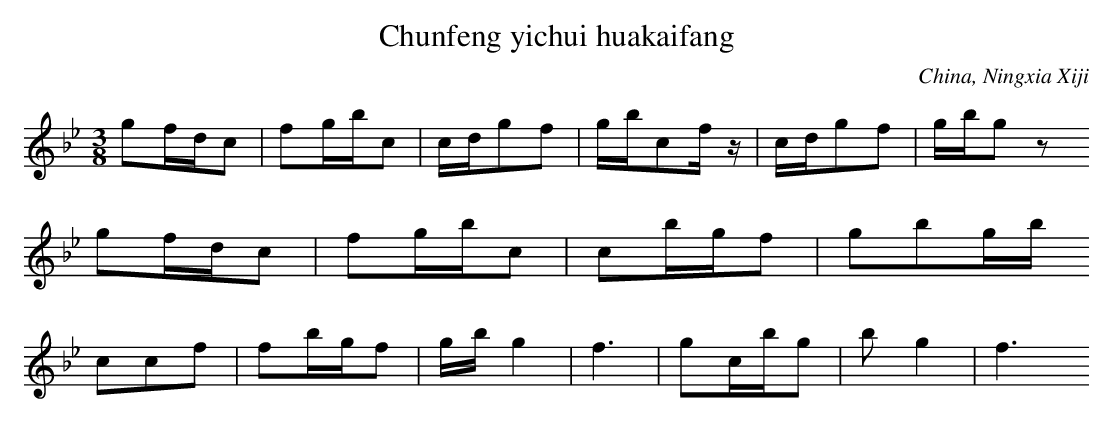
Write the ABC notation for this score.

X:1
T: Chunfeng yichui huakaifang
O: China, Ningxia Xiji
M: 3/8
L: 1/16
K: Bb
g2fdc2 | f2gbc2 | cdg2f2 | gbc2fz | cdg2f2 | gbg2z2
g2fdc2 | f2gbc2 | c2bgf2 | g2b2gb
c2c2f2 | f2bgf2 | gbg4 | f6 | g2cbg2 | b2g4 | f6
